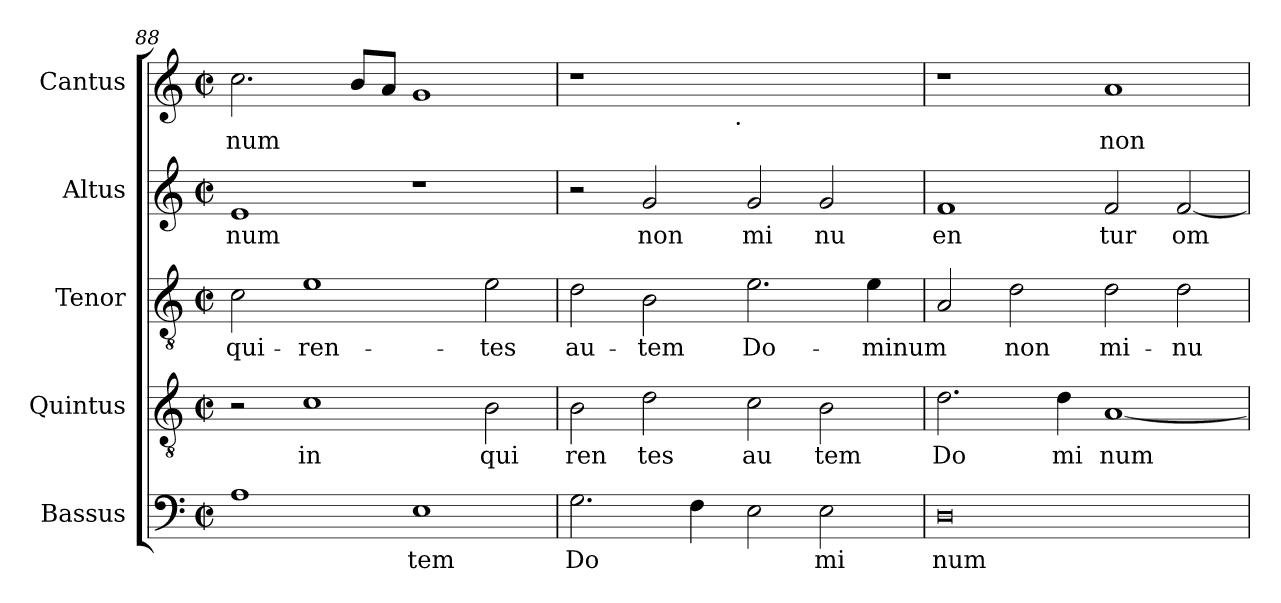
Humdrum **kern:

**kern	**text	**kern	**text	**kern	**text	**kern	**text	**kern	**text
*part5	*part5	*part4	*part4	*part3	*part3	*part2	*part2	*part1	*part1
*staff5	*staff5	*staff4	*staff4	*staff3	*staff3	*staff2	*staff2	*staff1	*staff1
*I"Bassus	*	*I"Quintus	*	*I"Tenor	*	*I"Altus	*	*I"Cantus	*
*clefF4	*	*clefGv2	*	*clefGv2	*	*clefG2	*	*clefG2	*
*k[]	*	*k[]	*	*k[]	*	*k[]	*	*k[]	*
*C:	*	*C:	*	*C:	*	*C:	*	*C:	*
*M2/2	*	*M2/2	*	*M2/2	*	*M2/2	*	*M2/2	*
*met(c|)	*	*met(c|)	*	*met(c|)	*	*met(c|)	*	*met(c|)	*
=88	=88	=88	=88	=88	=88	=88	=88	=88	=88
!	!LO:LY:b:cj	!	!	!	!LO:LY:b:cj	!	!LO:LY:b:cj	!	!LO:LY:b:cj
1A	.	2r	.	2c\	-qui-	1e	num	2.cc\	num
!	!	!	!LO:LY:b:cj	!	!LO:LY:b:cj	!	!	!	!
.	.	1c	in	1e	-ren-	.	.	.	.
!	!	!	!	!	!	!	!	!	!LO:LY:b:cj
.	.	.	.	.	.	.	.	8b/L	.
!	!	!	!	!	!	!	!	!	!LO:LY:b:cj
.	.	.	.	.	.	.	.	8a/J	.
!	!LO:LY:b:cj	!	!	!	!	!	!	!	!LO:LY:b:cj
1E	tem	.	.	.	.	1r	.	1g	.
!	!	!	!LO:LY:b:cj	!	!LO:LY:b:cj	!	!	!	!
.	.	2B\	qui	2e\	-tes	.	.	.	.
=89	=89	=89	=89	=89	=89	=89	=89	=89	=89
!	!LO:LY:b:cj	!	!LO:LY:b:cj	!	!LO:LY:b:cj	!	!	!	!
*	*	*	*	*	*	*	*	*^	*
2.G\	Do	2B\	ren	2d\	au-	2r	.	1r	2ryy	.
!	!	!	!LO:LY:b:cj	!	!LO:LY:b:cj	!	!LO:LY:b:cj	!	!	!
.	.	2d\	tes	2B\	-tem	2g/	non	.	4...ryy	.
!	!LO:LY:b:cj	!	!	!	!	!	!	!	!	!
4F\	.	.	.	.	.	.	.	.	.	.
!	!	!	!	!	!	!	!	!	!LO:TX:b:t=.	!
.	.	.	.	.	.	.	.	.	1ryy	.
!	!LO:LY:b:cj	!	!LO:LY:b:cj	!	!LO:LY:b:cj	!	!LO:LY:b:cj	!	!	!
2E\	.	2c\	au	2.e\	Do-	2g/	mi	1ryy	.	.
!	!LO:LY:b:cj	!	!LO:LY:b:cj	!	!	!	!LO:LY:b:cj	!	!	!
2E\	mi	2B\	tem	.	.	2g/	nu	.	.	.
!	!	!	!	!	!LO:LY:b:cj	!	!	!	!	!
.	.	.	.	4e\	-minum	.	.	.	.	.
.	.	.	.	.	.	.	.	.	32ryy	.
=90	=90	=90	=90	=90	=90	=90	=90	=90	=90	=90
!	!LO:LY:b:cj	!	!LO:LY:b:cj	!	!LO:LY:b:cj	!	!LO:LY:b:cj	!	!	!
*	*	*	*	*	*	*	*	*v	*v	*
0D	num	2.d\	Do	2A/	.	1f	en	1r	.
!	!	!	!	!	!LO:LY:b:cj	!	!	!	!
.	.	.	.	2d\	non	.	.	.	.
!	!	!	!LO:LY:b:cj	!	!	!	!	!	!
.	.	4d\	mi	.	.	.	.	.	.
!	!	!	!LO:LY:b:cj	!	!LO:LY:b:cj	!	!LO:LY:b:cj	!	!LO:LY:b:cj
.	.	[<1A	num	2d\	mi-	2f/	tur	1a	non
!	!	!	!	!	!LO:LY:b:cj	!	!LO:LY:b:cj	!	!
.	.	.	.	2d\	-nu-	[<2f/	om	.	.
=	=	=	=	=	=	=	=	=	=
*-	*-	*-	*-	*-	*-	*-	*-	*-	*-
